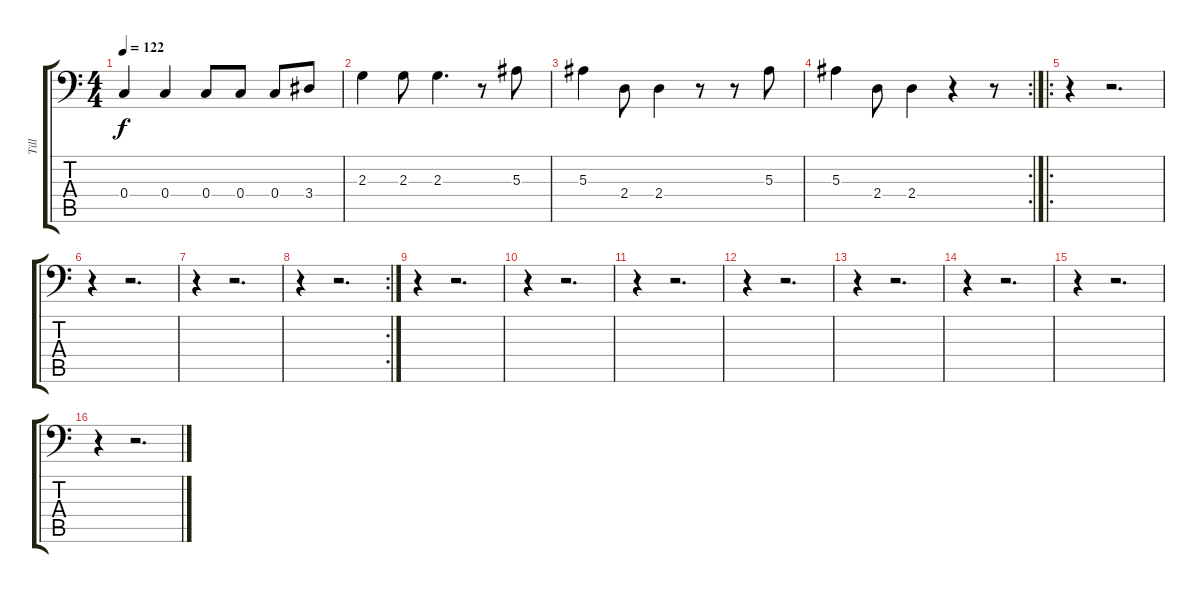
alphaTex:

\track ("Till" "Till") {instrument bassoon}
\staff {score tabs}
\tuning (D4 A3 F3 C3 G2 D2) {hide}
\ts (4 4)
\tempo 122
\clef f4
\ks c
0.4.4{dy f} 0.4.4 0.4.8 0.4.8 0.4.8 3.4.8 |
2.3.4 2.3.8 2.3.4{d} r.8 5.3.8 |
5.3.4 2.4.8 2.4.4 r.8 r.8 5.3.8 |
\rc 2
5.3.4 2.4.8 2.4.4 r.4 r.8 |
\ro
r.4 r.2{d} |
r.4 r.2{d} |
r.4 r.2{d} |
\rc 2
r.4 r.2{d} |
r.4 r.2{d} |
r.4 r.2{d} |
r.4 r.2{d} |
r.4 r.2{d} |
r.4 r.2{d} |
r.4 r.2{d} |
r.4 r.2{d} |
r.4 r.2{d}
